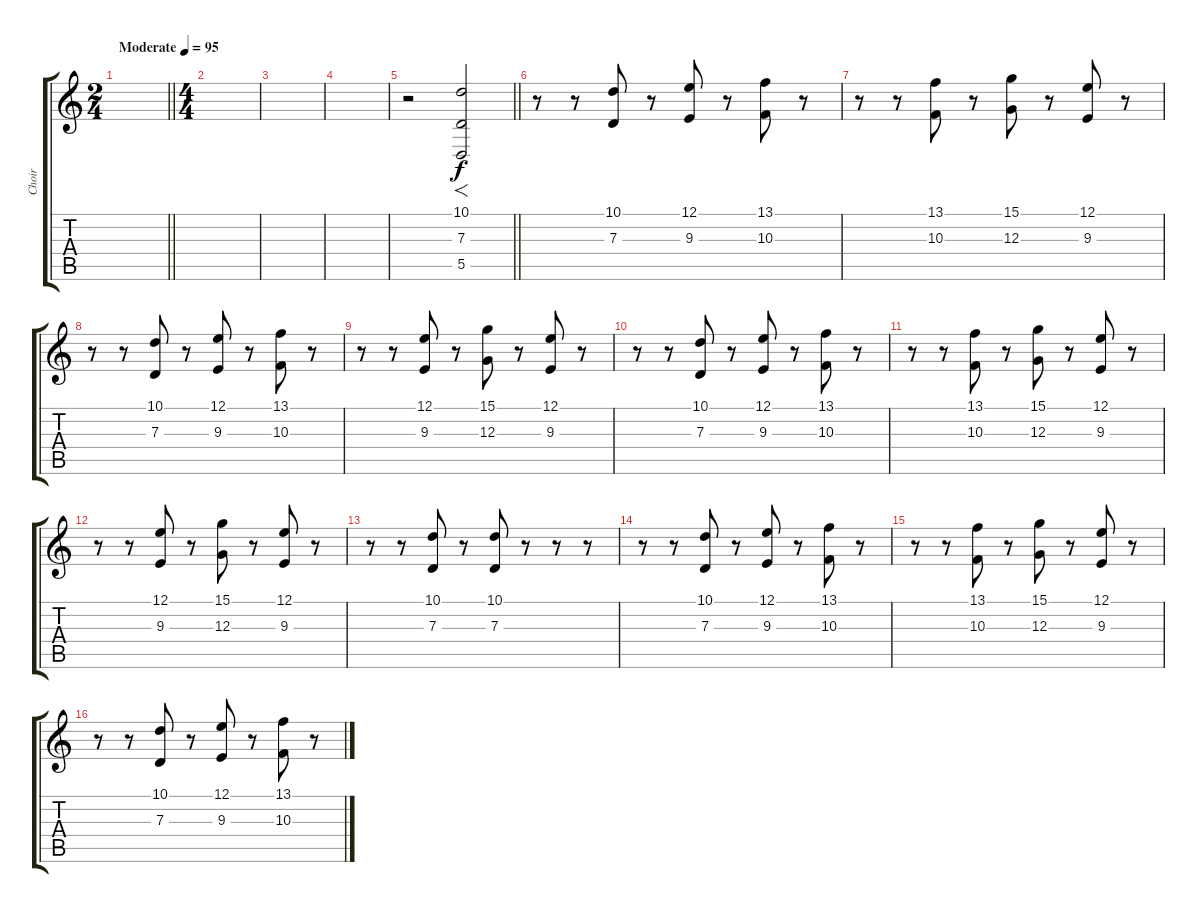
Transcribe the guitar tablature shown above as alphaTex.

\track ("Choir" "Choir") {instrument pad4choir}
\staff {score tabs}
\tuning (E4 B3 G3 D3 A2 E2) {hide}
\ts (2 4)
\tempo (95 "Moderate")
\clef g2
\barLineRight lightlight
\ks c
|
\ts (4 4)
\section ("" "")
|
|
|
\barLineRight lightlight
r.2 (10.1 7.3 5.5).2{f volume 16 instrument reversecymbal} |
\section ("" "")
r.8{volume 10 instrument pad4choir} r.8 (10.1 7.3).8 r.8 (12.1 9.3).8 r.8 (13.1 10.3).8 r.8 |
r.8 r.8 (13.1 10.3).8 r.8 (15.1 12.3).8 r.8 (12.1 9.3).8 r.8 |
r.8 r.8 (10.1 7.3).8 r.8 (12.1 9.3).8 r.8 (13.1 10.3).8 r.8 |
r.8 r.8 (12.1 9.3).8 r.8 (15.1 12.3).8 r.8 (12.1 9.3).8 r.8 |
r.8 r.8 (10.1 7.3).8 r.8 (12.1 9.3).8 r.8 (13.1 10.3).8 r.8 |
r.8 r.8 (13.1 10.3).8 r.8 (15.1 12.3).8 r.8 (12.1 9.3).8 r.8 |
r.8 r.8 (12.1 9.3).8 r.8 (15.1 12.3).8 r.8 (12.1 9.3).8 r.8 |
r.8 r.8 (10.1 7.3).8 r.8 (10.1 7.3).8 r.8 r.8 r.8 |
r.8 r.8 (10.1 7.3).8 r.8 (12.1 9.3).8 r.8 (13.1 10.3).8 r.8 |
r.8 r.8 (13.1 10.3).8 r.8 (15.1 12.3).8 r.8 (12.1 9.3).8 r.8 |
r.8 r.8 (10.1 7.3).8 r.8 (12.1 9.3).8 r.8 (13.1 10.3).8 r.8
